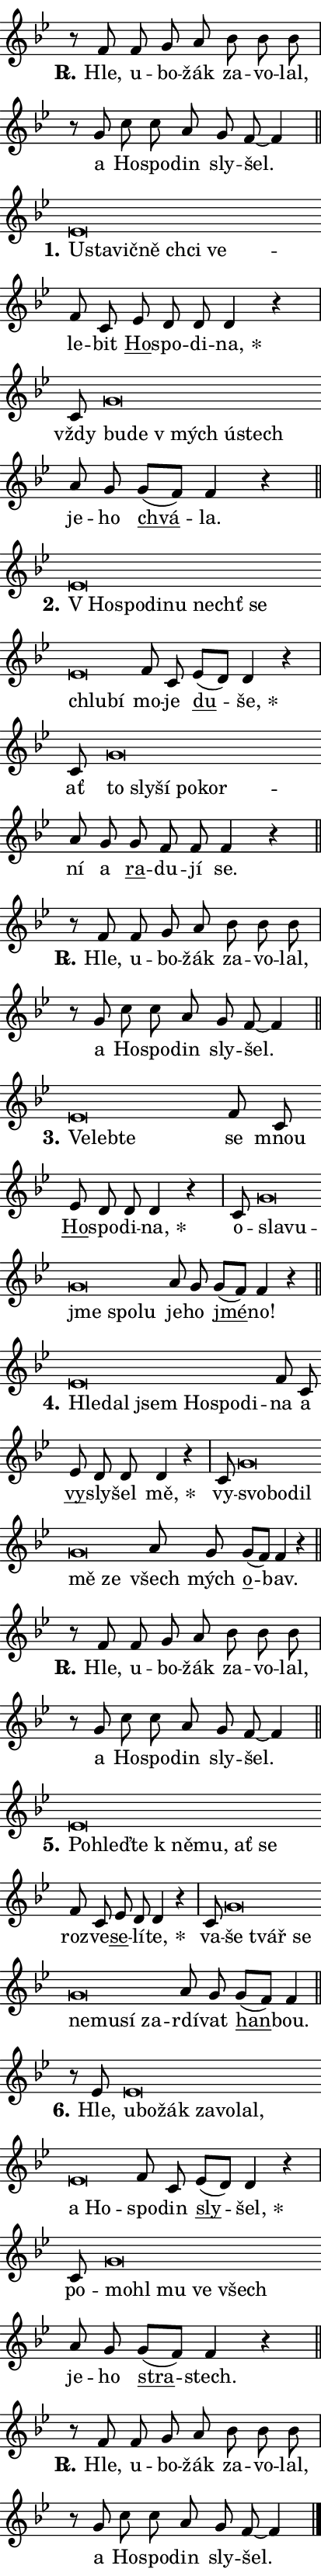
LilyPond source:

\version "2.22.1"
\header { tagline = "" }
\paper {
  indent = 0\cm
  top-margin = 0\cm
  right-margin = 0\cm
  bottom-margin = 0\cm
  left-margin = 0\cm
  paper-width = 7\cm
  page-breaking = #ly:one-page-breaking
  system-system-spacing.basic-distance = #11
  score-system-spacing.basic-distance = #11
  ragged-last = ##f
}


%% Author: Thomas Morley
%% https://lists.gnu.org/archive/html/lilypond-user/2020-05/msg00002.html
#(define (line-position grob)
"Returns position of @var[grob} in current system:
   @code{'start}, if at first time-step
   @code{'end}, if at last time-step
   @code{'middle} otherwise
"
  (let* ((col (ly:item-get-column grob))
         (ln (ly:grob-object col 'left-neighbor))
         (rn (ly:grob-object col 'right-neighbor))
         (col-to-check-left (if (ly:grob? ln) ln col))
         (col-to-check-right (if (ly:grob? rn) rn col))
         (break-dir-left
           (and
             (ly:grob-property col-to-check-left 'non-musical #f)
             (ly:item-break-dir col-to-check-left)))
         (break-dir-right
           (and
             (ly:grob-property col-to-check-right 'non-musical #f)
             (ly:item-break-dir col-to-check-right))))
        (cond ((eqv? 1 break-dir-left) 'start)
              ((eqv? -1 break-dir-right) 'end)
              (else 'middle))))

#(define (tranparent-at-line-position vctor)
  (lambda (grob)
  "Relying on @code{line-position} select the relevant enry from @var{vctor}.
Used to determine transparency,"
    (case (line-position grob)
      ((end) (not (vector-ref vctor 0)))
      ((middle) (not (vector-ref vctor 1)))
      ((start) (not (vector-ref vctor 2))))))

noteHeadBreakVisibility =
#(define-music-function (break-visibility)(vector?)
"Makes @code{NoteHead}s transparent relying on @var{break-visibility}"
#{
  \override NoteHead.transparent =
    #(tranparent-at-line-position break-visibility)
#})

#(define delete-ledgers-for-transparent-note-heads
  (lambda (grob)
    "Reads whether a @code{NoteHead} is transparent.
If so this @code{NoteHead} is removed from @code{'note-heads} from
@var{grob}, which is supposed to be @code{LedgerLineSpanner}.
As a result ledgers are not printed for this @code{NoteHead}"
    (let* ((nhds-array (ly:grob-object grob 'note-heads))
           (nhds-list
             (if (ly:grob-array? nhds-array)
                 (ly:grob-array->list nhds-array)
                 '()))
           ;; Relies on the transparent-property being done before
           ;; Staff.LedgerLineSpanner.after-line-breaking is executed.
           ;; This is fragile ...
           (to-keep
             (remove
               (lambda (nhd)
                 (ly:grob-property nhd 'transparent #f))
               nhds-list)))
      ;; TODO find a better method to iterate over grob-arrays, similiar
      ;; to filter/remove etc for lists
      ;; For now rebuilt from scratch
      (set! (ly:grob-object grob 'note-heads)  '())
      (for-each
        (lambda (nhd)
          (ly:pointer-group-interface::add-grob grob 'note-heads nhd))
        to-keep))))

hideNotes = {
  \noteHeadBreakVisibility #begin-of-line-visible
}
unHideNotes = {
  \noteHeadBreakVisibility #all-visible
}

% work-around for resetting accidentals
% https://lilypond.org/doc/v2.23/Documentation/notation/displaying-rhythms#unmetered-music
cadenzaMeasure = {
  \cadenzaOff
  \partial 1024 s1024
  \cadenzaOn
}

#(define-markup-command (accent layout props text) (markup?)
  "Underline accented syllable"
  (interpret-markup layout props
    #{\markup \override #'(offset . 4.3) \underline { #text }#}))

responsum = \markup \concat {
  "R" \hspace #-1.05 \path #0.1 #'((moveto 0 0.07) (lineto 0.9 0.8)) \hspace #0.05 "."
}

\layout {
    \context {
        \Staff
        \remove "Time_signature_engraver"
        \override LedgerLineSpanner.after-line-breaking = #delete-ledgers-for-transparent-note-heads
    }
    \context {
        \Voice {
            \override NoteHead.output-attributes = #'((class . "notehead"))
            \override Hairpin.height = #0.55
        }
    }
    \context {
        \Lyrics {
            \override StanzaNumber.output-attributes = #'((class . "stanzanumber"))
            \override LyricSpace.minimum-distance = #0.9
            \override LyricText.font-name = #"TeX Gyre Schola"
            \override LyricText.font-size = 1
            \override StanzaNumber.font-name = #"TeX Gyre Schola Bold"
            \override StanzaNumber.font-size = 1
        }
    }
}

% magnetic-lyrics.ily
%
%   written by
%     Jean Abou Samra <jean@abou-samra.fr>
%     Werner Lemberg <wl@gnu.org>
%
%   adapted by
%     Jiri Hon <jiri.hon@gmail.com>
%
% Version 2022-Apr-15

% https://www.mail-archive.com/lilypond-user@gnu.org/msg149350.html

#(define (Left_hyphen_pointer_engraver context)
   "Collect syllable-hyphen-syllable occurrences in lyrics and store
them in properties.  This engraver only looks to the left.  For
example, if the lyrics input is @code{foo -- bar}, it does the
following.

@itemize @bullet
@item
Set the @code{text} property of the @code{LyricHyphen} grob between
@q{foo} and @q{bar} to @code{foo}.

@item
Set the @code{left-hyphen} property of the @code{LyricText} grob with
text @q{foo} to the @code{LyricHyphen} grob between @q{foo} and
@q{bar}.
@end itemize

Use this auxiliary engraver in combination with the
@code{lyric-@/text::@/apply-@/magnetic-@/offset!} hook."
   (let ((hyphen #f)
         (text #f))
     (make-engraver
      (acknowledgers
       ((lyric-syllable-interface engraver grob source-engraver)
        (set! text grob)))
      (end-acknowledgers
       ((lyric-hyphen-interface engraver grob source-engraver)
        ;(when (not (grob::has-interface grob 'lyric-space-interface))
          (set! hyphen grob)));)
      ((stop-translation-timestep engraver)
       (when (and text hyphen)
         (ly:grob-set-object! text 'left-hyphen hyphen))
       (set! text #f)
       (set! hyphen #f)))))

#(define (lyric-text::apply-magnetic-offset! grob)
   "If the space between two syllables is less than the value in
property @code{LyricText@/.details@/.squash-threshold}, move the right
syllable to the left so that it gets concatenated with the left
syllable.

Use this function as a hook for
@code{LyricText@/.after-@/line-@/breaking} if the
@code{Left_@/hyphen_@/pointer_@/engraver} is active."
   (let ((hyphen (ly:grob-object grob 'left-hyphen #f)))
     (when hyphen
       (let ((left-text (ly:spanner-bound hyphen LEFT)))
         (when (grob::has-interface left-text 'lyric-syllable-interface)
           (let* ((common (ly:grob-common-refpoint grob left-text X))
                  (this-x-ext (ly:grob-extent grob common X))
                  (left-x-ext
                   (begin
                     ;; Trigger magnetism for left-text.
                     (ly:grob-property left-text 'after-line-breaking)
                     (ly:grob-extent left-text common X)))
                  ;; `delta` is the gap width between two syllables.
                  (delta (- (interval-start this-x-ext)
                            (interval-end left-x-ext)))
                  (details (ly:grob-property grob 'details))
                  (threshold (assoc-get 'squash-threshold details 0.2)))
             (when (< delta threshold)
               (let* (;; We have to manipulate the input text so that
                      ;; ligatures crossing syllable boundaries are not
                      ;; disabled.  For languages based on the Latin
                      ;; script this is essentially a beautification.
                      ;; However, for non-Western scripts it can be a
                      ;; necessity.
                      (lt (ly:grob-property left-text 'text))
                      (rt (ly:grob-property grob 'text))
                      (is-space (grob::has-interface hyphen 'lyric-space-interface))
                      (space (if is-space " " ""))
                      (space-markup (grob-interpret-markup grob " "))
                      (space-size (interval-length (ly:stencil-extent space-markup X)))
                      (extra-delta (if is-space space-size 0))
                      ;; Append new syllable.
                      (ltrt-space (if (and (string? lt) (string? rt))
                                (string-append lt space rt)
                                (make-concat-markup (list lt space rt))))
                      ;; Right-align `ltrt` to the right side.
                      (ltrt-space-markup (grob-interpret-markup
                               grob
                               (make-translate-markup
                                (cons (interval-length this-x-ext) 0)
                                (make-right-align-markup ltrt-space)))))
                 (begin
                   ;; Don't print `left-text`.
                   (ly:grob-set-property! left-text 'stencil #f)
                   ;; Set text and stencil (which holds all collected
                   ;; syllables so far) and shift it to the left.
                   (ly:grob-set-property! grob 'text ltrt-space)
                   (ly:grob-set-property! grob 'stencil ltrt-space-markup)
                   (ly:grob-translate-axis! grob (- (- delta extra-delta)) X))))))))))


#(define (lyric-hyphen::displace-bounds-first grob)
   ;; Make very sure this callback isn't triggered too early.
   (let ((left (ly:spanner-bound grob LEFT))
         (right (ly:spanner-bound grob RIGHT)))
     (ly:grob-property left 'after-line-breaking)
     (ly:grob-property right 'after-line-breaking)
     (ly:lyric-hyphen::print grob)))

squashThreshold = #0.4

\layout {
  \context {
    \Lyrics
    \consists #Left_hyphen_pointer_engraver
    \override LyricText.after-line-breaking =
      #lyric-text::apply-magnetic-offset!
    \override LyricHyphen.stencil = #lyric-hyphen::displace-bounds-first
    \override LyricText.details.squash-threshold = \squashThreshold
    \override LyricHyphen.minimum-distance = 0
    \override LyricHyphen.minimum-length = \squashThreshold
  }
}

squash = \override LyricText.details.squash-threshold = 9999
unSquash = \override LyricText.details.squash-threshold = \squashThreshold

left = \override LyricText.self-alignment-X = #LEFT
unLeft = \revert LyricText.self-alignment-X

starOffset = #(lambda (grob) 
                (let ((x_offset (ly:self-alignment-interface::aligned-on-x-parent grob)))
                  (if (= x_offset 0) 0 (+ x_offset 1.2))))

star = #(define-music-function (syllable)(string?)
"Append star separator at the end of a syllable"
#{
  \once \override LyricText.X-offset = #starOffset
  \lyricmode { \markup {
    #syllable
    \override #'((font-name . "TeX Gyre Schola Bold")) \hspace #0.2 \lower #0.65 \larger "*"
  } }
#})

starAccent = #(define-music-function (syllable)(string?)
"Append star separator at the end of a syllable and make accent"
#{
  \once \override LyricText.X-offset = #starOffset
  \lyricmode { \markup {
    \accent #syllable
    \override #'((font-name . "TeX Gyre Schola Bold")) \hspace #0.2 \lower #0.65 \larger "*"
  } }
#})

breath = #(define-music-function (syllable)(string?)
"Append breathing indicator at the end of a syllable"
#{
  \lyricmode { \markup { #syllable "+" } }
#})

optionalBreath = #(define-music-function (syllable)(string?)
"Append optional breathing indicator at the end of a syllable"
#{
  \lyricmode { \markup { #syllable "(+)" } }
#})


\score {
    <<
        \new Voice = "melody" { \cadenzaOn \key bes \major \relative { r8 f' f g a bes bes bes \cadenzaMeasure \bar "|" r g c c a g f~ f4 \cadenzaMeasure \bar "||" \break }
\relative { es'\breve*1/16 \hideNotes \breve*1/16 \bar "" \breve*1/16 \bar "" \breve*1/16 \bar "" \breve*1/16 \breve*1/16 \bar "" \unHideNotes f8 c \bar "" es d d d4 r \cadenzaMeasure \bar "|" c8 g'\breve*1/16 \hideNotes \breve*1/16 \bar "" \breve*1/16 \bar "" \breve*1/16 \breve*1/16 \bar "" \unHideNotes a8 g \bar "" g[( f)] f4 r \cadenzaMeasure \bar "||" \break }
\relative { es'\breve*1/16 \hideNotes \breve*1/16 \bar "" \breve*1/16 \bar "" \breve*1/16 \bar "" \breve*1/16 \bar "" \breve*1/16 \bar "" \breve*1/16 \breve*1/16 \bar "" \unHideNotes f8 c \bar "" es[( d)] d4 r \cadenzaMeasure \bar "|" c8 g'\breve*1/16 \hideNotes \breve*1/16 \bar "" \breve*1/16 \bar "" \breve*1/16 \breve*1/16 \bar "" \unHideNotes a8 g \bar "" g f f f4 r \cadenzaMeasure \bar "||" \break }
\relative { r8 f' f g a bes bes bes \cadenzaMeasure \bar "|" r g c c a g f~ f4 \cadenzaMeasure \bar "||" \break }
\relative { es'\breve*1/16 \hideNotes \breve*1/16 \breve*1/16 \bar "" \unHideNotes f8 c \bar "" es d d d4 r \cadenzaMeasure \bar "|" c8 g'\breve*1/16 \hideNotes \breve*1/16 \bar "" \breve*1/16 \bar "" \breve*1/16 \breve*1/16 \bar "" \unHideNotes a8 g \bar "" g[( f)] f4 r \cadenzaMeasure \bar "||" \break }
\relative { es'\breve*1/16 \hideNotes \breve*1/16 \bar "" \breve*1/16 \bar "" \breve*1/16 \bar "" \breve*1/16 \breve*1/16 \bar "" \unHideNotes f8 c \bar "" es d d d4 r \cadenzaMeasure \bar "|" c8 g'\breve*1/16 \hideNotes \breve*1/16 \bar "" \breve*1/16 \bar "" \breve*1/16 \breve*1/16 \bar "" \unHideNotes a8 g \bar "" g[( f)] f4 r \cadenzaMeasure \bar "||" \break }
\relative { r8 f' f g a bes bes bes \cadenzaMeasure \bar "|" r g c c a g f~ f4 \cadenzaMeasure \bar "||" \break }
\relative { es'\breve*1/16 \hideNotes \breve*1/16 \bar "" \breve*1/16 \bar "" \breve*1/16 \bar "" \breve*1/16 \bar "" \breve*1/16 \breve*1/16 \bar "" \unHideNotes f8 c \bar "" es d d4 r \cadenzaMeasure \bar "|" c8 g'\breve*1/16 \hideNotes \breve*1/16 \bar "" \breve*1/16 \bar "" \breve*1/16 \bar "" \breve*1/16 \bar "" \breve*1/16 \breve*1/16 \bar "" \unHideNotes a8 g \bar "" g[( f)] f4 \cadenzaMeasure \bar "||" \break }
\relative { r8 es'8 es\breve*1/16 \hideNotes \breve*1/16 \bar "" \breve*1/16 \bar "" \breve*1/16 \bar "" \breve*1/16 \bar "" \breve*1/16 \bar "" \breve*1/16 \breve*1/16 \bar "" \unHideNotes f8 c \bar "" es[( d)] d4 r \cadenzaMeasure \bar "|" c8 g'\breve*1/16 \hideNotes \breve*1/16 \bar "" \breve*1/16 \bar "" \breve*1/16 \breve*1/16 \bar "" \unHideNotes a8 g \bar "" g[( f)] f4 r \cadenzaMeasure \bar "||" \break }
\relative { r8 f' f g a bes bes bes \cadenzaMeasure \bar "|" r g c c a g f~ f4 \cadenzaMeasure \bar "||" \break } \bar "|." }
        \new Lyrics \lyricsto "melody" { \lyricmode { \set stanza = \responsum
Hle, u -- bo -- žák za -- vo -- lal, a Ho -- spo -- din sly -- šel.
\set stanza = "1."
\left U -- \squash sta -- vič -- ně chci ve -- \unLeft \unSquash le -- bit \markup \accent Ho -- spo -- di -- \star na, vždy \left bu -- \squash de "v mých" ús -- tech \unLeft \unSquash je -- ho \markup \accent chvá -- la.
\set stanza = "2."
\left "V Ho" -- \squash spo -- di -- nu nechť se chlu -- bí \unLeft \unSquash mo -- je \markup \accent du -- \star še, ať \left to \squash sly -- ší po -- kor -- \unLeft \unSquash ní a \markup \accent ra -- du -- jí se.
\set stanza = \responsum
Hle, u -- bo -- žák za -- vo -- lal, a Ho -- spo -- din sly -- šel.
\set stanza = "3."
\left Ve -- \squash leb -- te \unLeft \unSquash se mnou \markup \accent Ho -- spo -- di -- \star na, o -- \left sla -- \squash vu -- jme spo -- lu \unLeft \unSquash je -- ho \markup \accent jmé -- no!
\set stanza = "4."
\left Hle -- \squash dal jsem Ho -- spo -- di -- \unLeft \unSquash na a \markup \accent vy -- sly -- šel \star mě, vy -- \left svo -- \squash bo -- dil mě ze \unLeft \unSquash všech mých \markup \accent o -- bav.
\set stanza = \responsum
Hle, u -- bo -- žák za -- vo -- lal, a Ho -- spo -- din sly -- šel.
\set stanza = "5."
\left Po -- \squash hleď -- te "k ně" -- mu, ať se \unLeft \unSquash roz -- ve -- \markup \accent se -- lí -- \star te, va -- \left še \squash tvář se ne -- mu -- sí za -- \unLeft \unSquash rdí -- vat \markup \accent han -- bou.
\set stanza = "6."
Hle, \left u -- \squash bo -- žák za -- vo -- lal, a Ho -- \unLeft \unSquash spo -- din \markup \accent sly -- \star šel, po -- \left mo -- \squash hl mu ve všech \unLeft \unSquash je -- ho \markup \accent stra -- stech.
\set stanza = \responsum
Hle, u -- bo -- žák za -- vo -- lal, a Ho -- spo -- din sly -- šel. } }
    >>
    \layout {}
}
